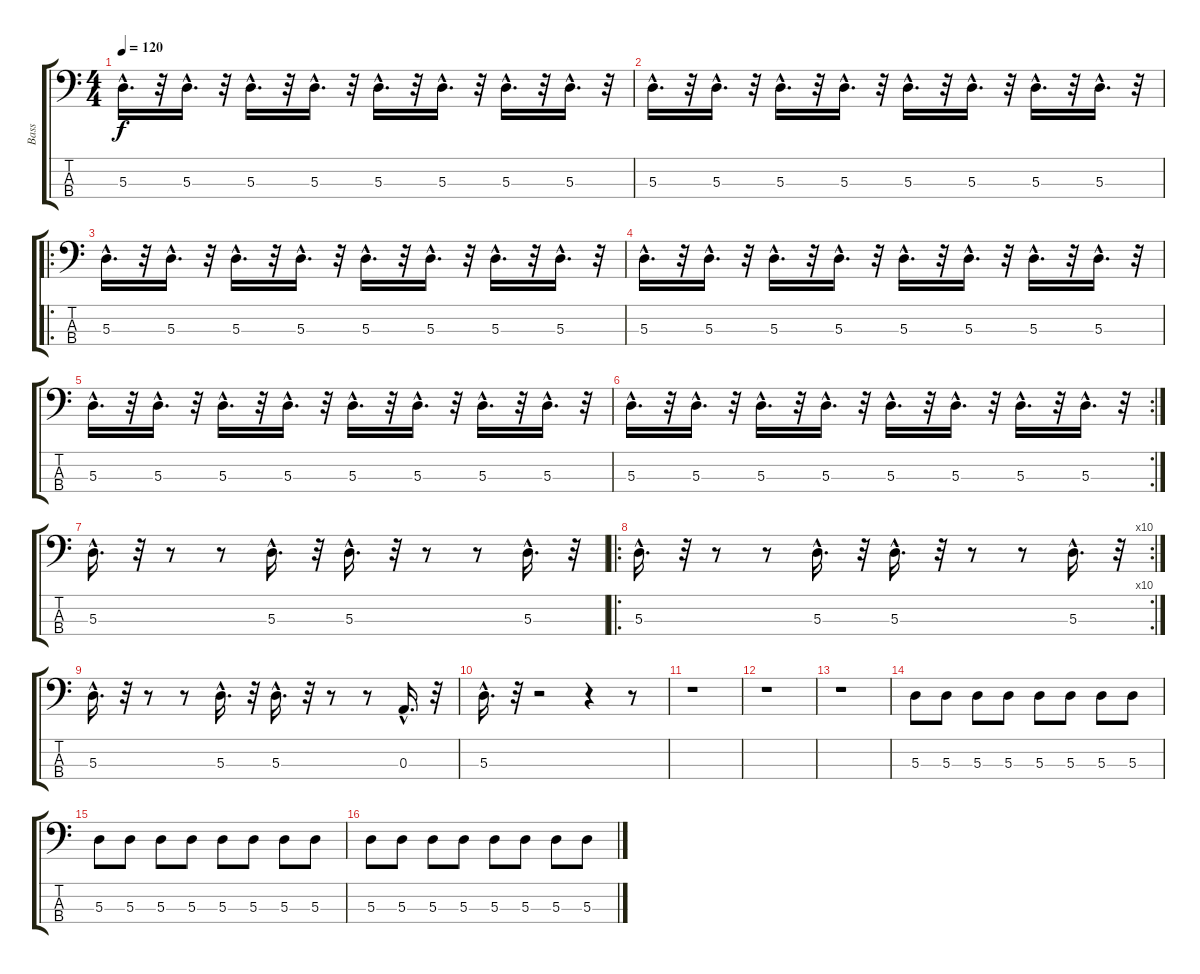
\track ("Bass" "Bass") {instrument acousticbass}
\staff {score tabs}
\tuning (G2 D2 A1 E1) {hide}
\ts (4 4)
\tempo 120
\clef f4
\ks c
5.3{hac}.16{d dy f} r.32 5.3{hac}.16{d} r.32 5.3{hac}.16{d} r.32 5.3{hac}.16{d} r.32 5.3{hac}.16{d} r.32 5.3{hac}.16{d} r.32 5.3{hac}.16{d} r.32 5.3{hac}.16{d} r.32 |
5.3{hac}.16{d} r.32 5.3{hac}.16{d} r.32 5.3{hac}.16{d} r.32 5.3{hac}.16{d} r.32 5.3{hac}.16{d} r.32 5.3{hac}.16{d} r.32 5.3{hac}.16{d} r.32 5.3{hac}.16{d} r.32 |
\ro
5.3{hac}.16{d} r.32 5.3{hac}.16{d} r.32 5.3{hac}.16{d} r.32 5.3{hac}.16{d} r.32 5.3{hac}.16{d} r.32 5.3{hac}.16{d} r.32 5.3{hac}.16{d} r.32 5.3{hac}.16{d} r.32 |
5.3{hac}.16{d} r.32 5.3{hac}.16{d} r.32 5.3{hac}.16{d} r.32 5.3{hac}.16{d} r.32 5.3{hac}.16{d} r.32 5.3{hac}.16{d} r.32 5.3{hac}.16{d} r.32 5.3{hac}.16{d} r.32 |
5.3{hac}.16{d} r.32 5.3{hac}.16{d} r.32 5.3{hac}.16{d} r.32 5.3{hac}.16{d} r.32 5.3{hac}.16{d} r.32 5.3{hac}.16{d} r.32 5.3{hac}.16{d} r.32 5.3{hac}.16{d} r.32 |
\rc 2
5.3{hac}.16{d} r.32 5.3{hac}.16{d} r.32 5.3{hac}.16{d} r.32 5.3{hac}.16{d} r.32 5.3{hac}.16{d} r.32 5.3{hac}.16{d} r.32 5.3{hac}.16{d} r.32 5.3{hac}.16{d} r.32 |
5.3{hac}.16{d} r.32 r.8 r.8 5.3{hac}.16{d} r.32 5.3{hac}.16{d} r.32 r.8 r.8 5.3{hac}.16{d} r.32 |
\ro
\rc 10
5.3{hac}.16{d} r.32 r.8 r.8 5.3{hac}.16{d} r.32 5.3{hac}.16{d} r.32 r.8 r.8 5.3{hac}.16{d} r.32 |
5.3{hac}.16{d} r.32 r.8 r.8 5.3{hac}.16{d} r.32 5.3{hac}.16{d} r.32 r.8 r.8 0.3{hac}.16{d} r.32 |
5.3{hac}.16{d} r.32 r.2 r.4 r.8 |
r.1 |
r.1 |
r.1 |
5.3.8 5.3.8 5.3.8 5.3.8 5.3.8 5.3.8 5.3.8 5.3.8 |
5.3.8 5.3.8 5.3.8 5.3.8 5.3.8 5.3.8 5.3.8 5.3.8 |
5.3.8 5.3.8 5.3.8 5.3.8 5.3.8 5.3.8 5.3.8 5.3.8
